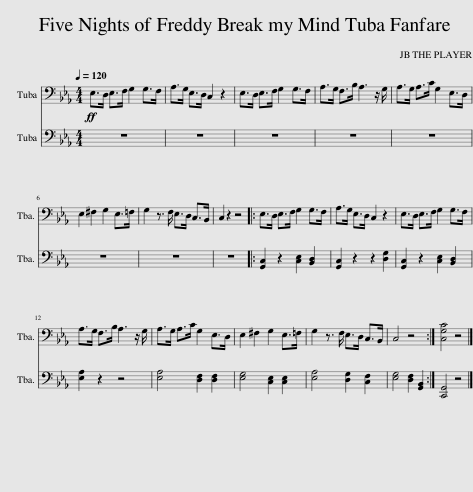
X:1
%%score 1 2
L:1/8
Q:1/4=120
M:4/4
I:linebreak $
K:Eb
V:1 bass
V:2 bass
V:1
!ff! E,>D, E,>F, G,2 G,>F, | A,>G, E,>D, C,2 z2 | E,>D, E,>F, G,2 G,>F, | A,>G, F,>B, A,3 z/ G,/ | A,>G, A,>C G,2 E,>D, |$ %5
 E,2 ^F,2 G,2 E,>=F, | G,2 z3/2 F,/ E,>D, C,>B,, | C,2 z2 z4 |: E,>D, E,>F, G,2 G,>F, | A,>G, E,>D, C,2 z2 | %10
 E,>D, E,>F, G,2 G,>F, |$ A,>G, F,>B, A,3 z/ G,/ | A,>G, A,>C G,2 E,>D, | E,2 ^F,2 G,2 E,>=F, | G,2 z3/2 F,/ E,>D, C,>B,, | %15
 C,4 z4 :| [C,G,C]4 z4 |] %17
V:2
 z8 | z8 | z8 | z8 | z8 |$ %5
 z8 | z8 | z8 |: [G,,C,]2 z2 [C,E,]2 [B,,D,]2 | [G,,C,]2 z2 z2 [D,G,]2 | %10
 [G,,C,]2 z2 [C,E,]2 [B,,D,]2 |$ [E,A,]2 z2 z4 | [E,A,]4 [D,F,]2 [D,F,]2 | [E,G,]4 [C,E,]2 [C,E,]2 | [E,A,]4 [D,G,]2 [C,F,]2 | %15
 [E,G,]4 [D,F,]2 [G,,B,,]2 :| [C,,G,,]4 z4 |] %17
